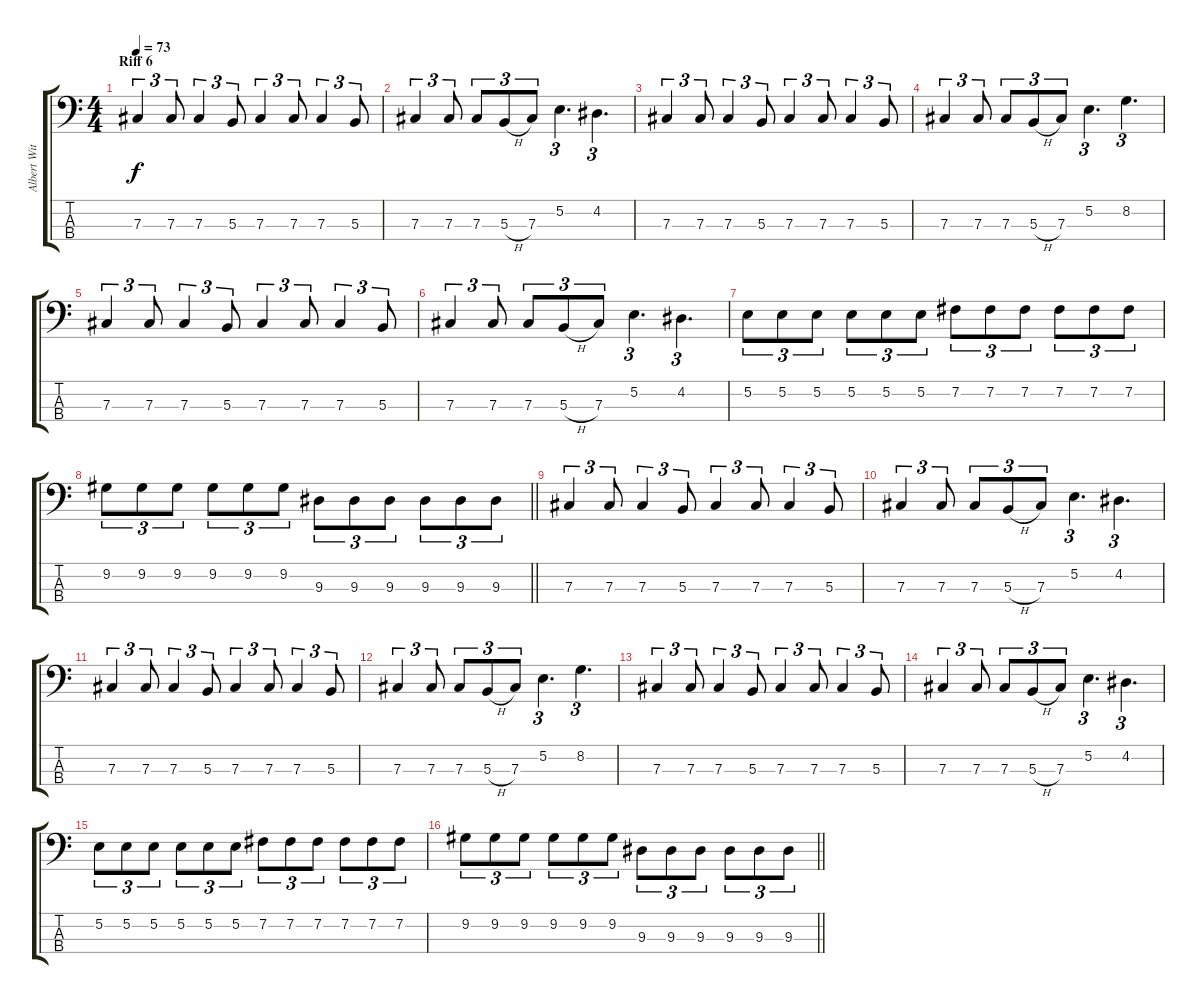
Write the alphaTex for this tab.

\track ("Albert Witcfinder" "Albert Wit") {instrument electricbassfinger}
\staff {score tabs}
\tuning (E2 B1 Gb1 Db1) {hide}
\ts (4 4)
\section ("" "Riff 6")
\tempo 73
\clef f4
\ks c
7.3.4{tu (3 2) dy f} 7.3.8{tu (3 2)} 7.3.4{tu (3 2)} 5.3.8{tu (3 2)} 7.3.4{tu (3 2)} 7.3.8{tu (3 2)} 7.3.4{tu (3 2)} 5.3.8{tu (3 2)} |
7.3.4{tu (3 2)} 7.3.8{tu (3 2)} 7.3.8{tu (3 2)} 5.3{h}.8{tu (3 2)} 7.3.8{tu (3 2)} 5.2.4{d tu (3 2)} 4.2.4{d tu (3 2)} |
7.3.4{tu (3 2)} 7.3.8{tu (3 2)} 7.3.4{tu (3 2)} 5.3.8{tu (3 2)} 7.3.4{tu (3 2)} 7.3.8{tu (3 2)} 7.3.4{tu (3 2)} 5.3.8{tu (3 2)} |
7.3.4{tu (3 2)} 7.3.8{tu (3 2)} 7.3.8{tu (3 2)} 5.3{h}.8{tu (3 2)} 7.3.8{tu (3 2)} 5.2.4{d tu (3 2)} 8.2.4{d tu (3 2)} |
7.3.4{tu (3 2)} 7.3.8{tu (3 2)} 7.3.4{tu (3 2)} 5.3.8{tu (3 2)} 7.3.4{tu (3 2)} 7.3.8{tu (3 2)} 7.3.4{tu (3 2)} 5.3.8{tu (3 2)} |
7.3.4{tu (3 2)} 7.3.8{tu (3 2)} 7.3.8{tu (3 2)} 5.3{h}.8{tu (3 2)} 7.3.8{tu (3 2)} 5.2.4{d tu (3 2)} 4.2.4{d tu (3 2)} |
5.2.8{tu (3 2)} 5.2.8{tu (3 2)} 5.2.8{tu (3 2)} 5.2.8{tu (3 2)} 5.2.8{tu (3 2)} 5.2.8{tu (3 2)} 7.2.8{tu (3 2)} 7.2.8{tu (3 2)} 7.2.8{tu (3 2)} 7.2.8{tu (3 2)} 7.2.8{tu (3 2)} 7.2.8{tu (3 2)} |
\barLineRight lightlight
9.2.8{tu (3 2)} 9.2.8{tu (3 2)} 9.2.8{tu (3 2)} 9.2.8{tu (3 2)} 9.2.8{tu (3 2)} 9.2.8{tu (3 2)} 9.3.8{tu (3 2)} 9.3.8{tu (3 2)} 9.3.8{tu (3 2)} 9.3.8{tu (3 2)} 9.3.8{tu (3 2)} 9.3.8{tu (3 2)} |
7.3.4{tu (3 2)} 7.3.8{tu (3 2)} 7.3.4{tu (3 2)} 5.3.8{tu (3 2)} 7.3.4{tu (3 2)} 7.3.8{tu (3 2)} 7.3.4{tu (3 2)} 5.3.8{tu (3 2)} |
7.3.4{tu (3 2)} 7.3.8{tu (3 2)} 7.3.8{tu (3 2)} 5.3{h}.8{tu (3 2)} 7.3.8{tu (3 2)} 5.2.4{d tu (3 2)} 4.2.4{d tu (3 2)} |
7.3.4{tu (3 2)} 7.3.8{tu (3 2)} 7.3.4{tu (3 2)} 5.3.8{tu (3 2)} 7.3.4{tu (3 2)} 7.3.8{tu (3 2)} 7.3.4{tu (3 2)} 5.3.8{tu (3 2)} |
7.3.4{tu (3 2)} 7.3.8{tu (3 2)} 7.3.8{tu (3 2)} 5.3{h}.8{tu (3 2)} 7.3.8{tu (3 2)} 5.2.4{d tu (3 2)} 8.2.4{d tu (3 2)} |
7.3.4{tu (3 2)} 7.3.8{tu (3 2)} 7.3.4{tu (3 2)} 5.3.8{tu (3 2)} 7.3.4{tu (3 2)} 7.3.8{tu (3 2)} 7.3.4{tu (3 2)} 5.3.8{tu (3 2)} |
7.3.4{tu (3 2)} 7.3.8{tu (3 2)} 7.3.8{tu (3 2)} 5.3{h}.8{tu (3 2)} 7.3.8{tu (3 2)} 5.2.4{d tu (3 2)} 4.2.4{d tu (3 2)} |
5.2.8{tu (3 2)} 5.2.8{tu (3 2)} 5.2.8{tu (3 2)} 5.2.8{tu (3 2)} 5.2.8{tu (3 2)} 5.2.8{tu (3 2)} 7.2.8{tu (3 2)} 7.2.8{tu (3 2)} 7.2.8{tu (3 2)} 7.2.8{tu (3 2)} 7.2.8{tu (3 2)} 7.2.8{tu (3 2)} |
\barLineRight lightlight
9.2.8{tu (3 2)} 9.2.8{tu (3 2)} 9.2.8{tu (3 2)} 9.2.8{tu (3 2)} 9.2.8{tu (3 2)} 9.2.8{tu (3 2)} 9.3.8{tu (3 2)} 9.3.8{tu (3 2)} 9.3.8{tu (3 2)} 9.3.8{tu (3 2)} 9.3.8{tu (3 2)} 9.3.8{tu (3 2)}
